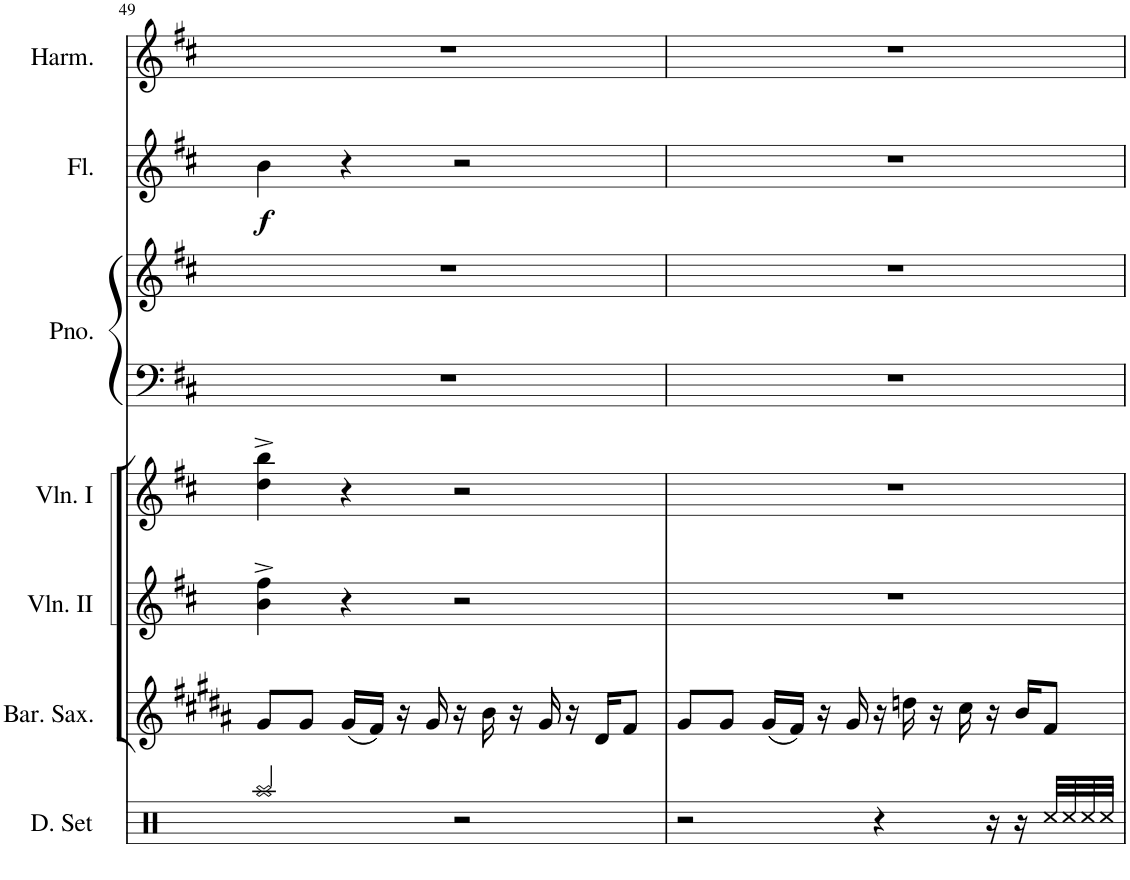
**kern	**kern	**kern	**kern	**kern	**kern	**kern	**dynam	**kern
*part7	*part6	*part5	*part4	*part3	*part3	*part2	*part2	*part1
*staff8	*staff7	*staff6	*staff5	*staff4	*staff3	*staff2	*staff2	*staff1
*I"Drumset	*I"Baritone Saxophone	*I"Violin II	*I"Violin I	*I"Piano	*	*I"Flute	*	*I"Harmonica
*I'D. Set	*I'Bar. Sax.	*I'Vln. II	*I'Vln. I	*I'Pno.	*	*I'Fl.	*	*I'Harm.
!!LO:PB:g=z
*clefX	*clefG2	*clefG2	*clefG2	*clefF4	*clefG2	*clefG2	*	*clefG2
*	*Trd12c21	*	*	*	*	*	*	*
*k[]	*k[f#c#g#d#a#]	*k[f#c#]	*k[f#c#]	*k[f#c#]	*k[f#c#]	*k[f#c#]	*	*k[f#c#]
*M4/4	*M4/4	*M4/4	*M4/4	*M4/4	*M4/4	*M4/4	*	*M4/4
=49	=49	=49	=49	=49	=49	=49	=49	=49
!	!	!	!	!	!	!	!LO:DY:b	!
2Raa/	8g#/L	4b\^ 4ff#\^	4dd\^ 4bb\^	1r	1r	4b\	f	1r
.	8g#/J	.	.	.	.	.	.	.
.	(16g#/LL	4r	4r	.	.	4r	.	.
.	16f#/JJ)	.	.	.	.	.	.	.
.	16r	.	.	.	.	.	.	.
.	16g#/	.	.	.	.	.	.	.
2r	16r	2r	2r	.	.	2r	.	.
.	16b\	.	.	.	.	.	.	.
.	16r	.	.	.	.	.	.	.
.	16g#/	.	.	.	.	.	.	.
.	16r	.	.	.	.	.	.	.
.	16d#/KL	.	.	.	.	.	.	.
.	8f#/J	.	.	.	.	.	.	.
=50	=50	=50	=50	=50	=50	=50	=50	=50
2r	8g#/L	1r	1r	1r	1r	1r	.	1r
.	8g#/J	.	.	.	.	.	.	.
.	(16g#/LL	.	.	.	.	.	.	.
.	16f#/JJ)	.	.	.	.	.	.	.
.	16r	.	.	.	.	.	.	.
.	16g#/	.	.	.	.	.	.	.
4r	16r	.	.	.	.	.	.	.
.	16ddn\	.	.	.	.	.	.	.
.	16r	.	.	.	.	.	.	.
.	16cc#\	.	.	.	.	.	.	.
16r	16r	.	.	.	.	.	.	.
16r	16b/KL	.	.	.	.	.	.	.
32Rcc/LLL	8f#/J	.	.	.	.	.	.	.
32Rcc/	.	.	.	.	.	.	.	.
32Rcc/	.	.	.	.	.	.	.	.
32Rcc/JJJ	.	.	.	.	.	.	.	.
=	=	=	=	=	=	=	=	=
*-	*-	*-	*-	*-	*-	*-	*-	*-
